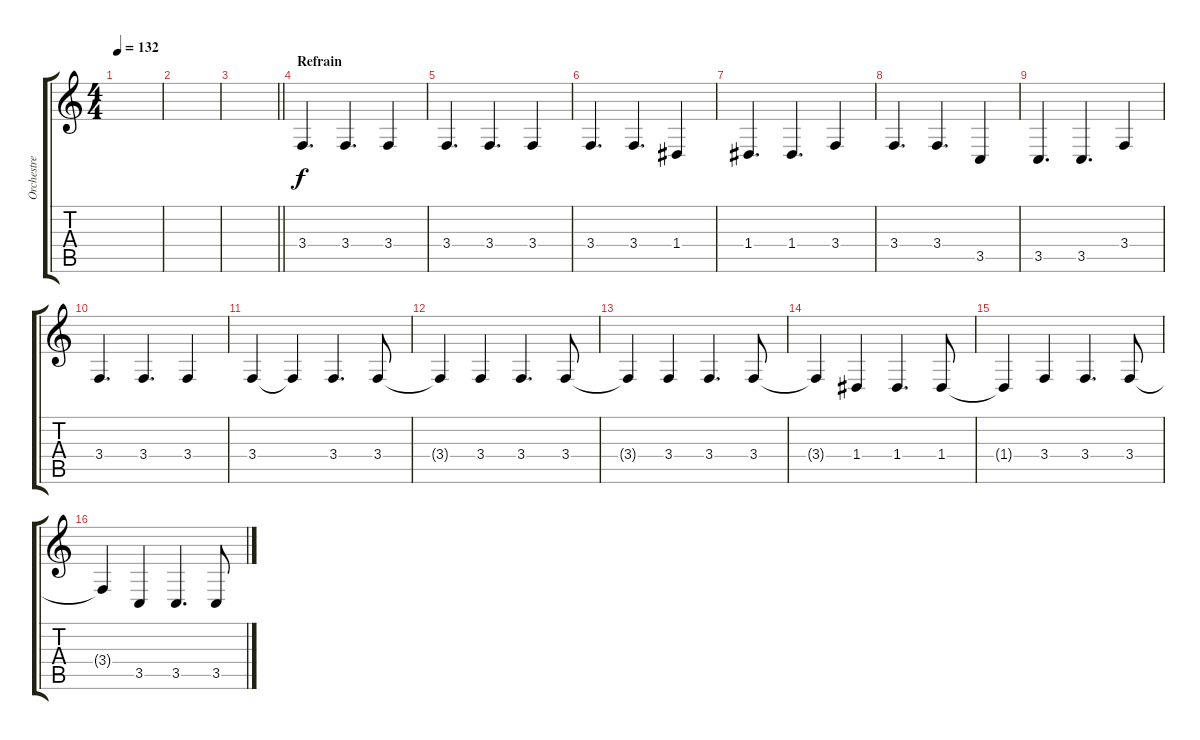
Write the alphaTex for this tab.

\track ("Orchestre Violon" "Orchestre ") {instrument pizzicatostrings}
\staff {score tabs}
\tuning (E4 B3 G3 D3 A2 E2) {hide}
\ts (4 4)
\tempo 132
\clef g2
\ks c
|
|
\barLineRight lightlight
|
\section ("" "Refrain")
3.4.4{d} 3.4.4{d} 3.4.4 |
3.4.4{d} 3.4.4{d} 3.4.4 |
3.4.4{d} 3.4.4{d} 1.4.4 |
1.4.4{d} 1.4.4{d} 3.4.4 |
3.4.4{d} 3.4.4{d} 3.5.4 |
3.5.4{d} 3.5.4{d} 3.4.4 |
3.4.4{d} 3.4.4{d} 3.4.4 |
3.4.4 3.4{t}.4 3.4.4{d} 3.4.8 |
3.4{t}.4 3.4.4 3.4.4{d} 3.4.8 |
3.4{t}.4 3.4.4 3.4.4{d} 3.4.8 |
3.4{t}.4 1.4.4 1.4.4{d} 1.4.8 |
1.4{t}.4 3.4.4 3.4.4{d} 3.4.8 |
3.4{t}.4 3.5.4 3.5.4{d} 3.5.8
